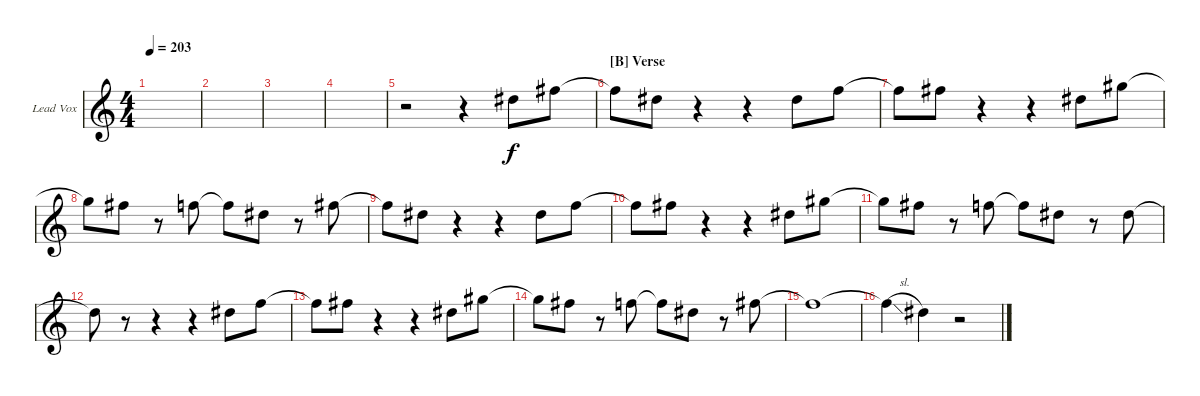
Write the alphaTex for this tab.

\defaultSystemsLayout 4
\bracketExtendMode groupsimilarinstruments
\firstSystemTrackNameOrientation horizontal
\otherSystemsTrackNameOrientation horizontal
\track ("Tim McIlrath - Vocals" "Lead Vox") {instrument overdrivenguitar}
\staff {score}
\tuning (Eb4 Bb3 Gb3 Db3 Ab2 Eb2)
\ts (4 4)
\tempo 203
\clef g2
\ks c
|
|
|
|
r.2 r.4 5.2.8 8.2.8 |
\section ("B" "Verse")
8.2{t}.8 5.2.8 r.4 r.4 5.2.8 7.2.8 |
7.2{t}.8 8.2.8 r.4 r.4 5.2.8 10.2.8 |
10.2{t}.8 8.2.8 r.8 7.2.8 7.2{t}.8 5.2.8 r.8 8.2.8 |
8.2{t}.8 5.2.8 r.4 r.4 5.2.8 7.2.8 |
7.2{t}.8 8.2.8 r.4 r.4 5.2.8 10.2.8 |
10.2{t}.8 8.2.8 r.8 7.2.8 7.2{t}.8 5.2.8 r.8 5.2.8 |
5.2{t}.8 r.8 r.4 r.4 5.2.8 7.2.8 |
7.2{t}.8 8.2.8 r.4 r.4 5.2.8 10.2.8 |
10.2{t}.8 8.2.8 r.8 7.2.8 7.2{t}.8 5.2.8 r.8 8.2.8 |
8.2{t}.1 |
8.2{sl t}.4 5.2.4 r.2
